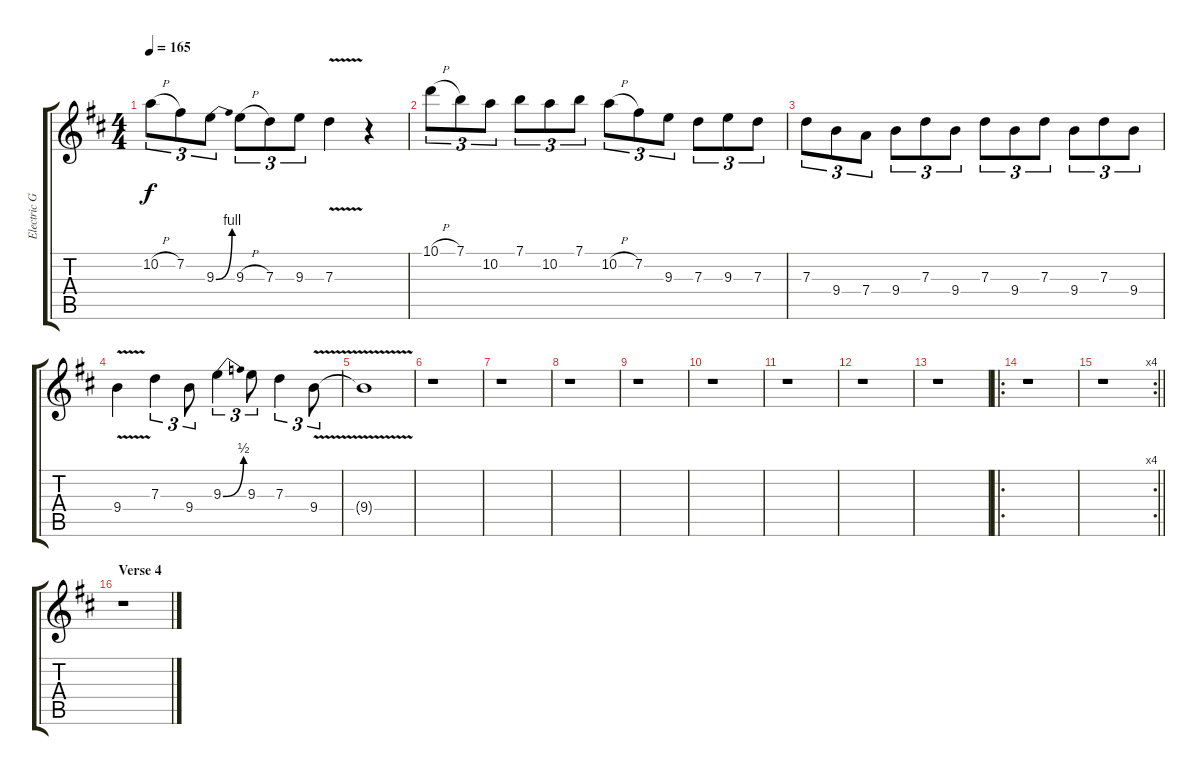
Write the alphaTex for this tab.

\track ("Electric Guitar 2" "Electric G") {instrument distortionguitar}
\staff {score tabs}
\tuning (E4 B3 G3 D3 A2 E2) {hide}
\ts (4 4)
\tempo 165
\clef g2
\ks d
10.2{h}.8{tu (3 2) dy f} 7.2.8{tu (3 2)} 9.3{be (bend 0 0 60 4)}.8{tu (3 2)} 9.3{h}.8{tu (3 2)} 7.3.8{tu (3 2)} 9.3.8{tu (3 2)} 7.3{v}.4 r.4 |
10.1{h}.8{tu (3 2)} 7.1.8{tu (3 2)} 10.2.8{tu (3 2)} 7.1.8{tu (3 2)} 10.2.8{tu (3 2)} 7.1.8{tu (3 2)} 10.2{h}.8{tu (3 2)} 7.2.8{tu (3 2)} 9.3.8{tu (3 2)} 7.3.8{tu (3 2)} 9.3.8{tu (3 2)} 7.3.8{tu (3 2)} |
7.3.8{tu (3 2)} 9.4.8{tu (3 2)} 7.4.8{tu (3 2)} 9.4.8{tu (3 2)} 7.3.8{tu (3 2)} 9.4.8{tu (3 2)} 7.3.8{tu (3 2)} 9.4.8{tu (3 2)} 7.3.8{tu (3 2)} 9.4.8{tu (3 2)} 7.3.8{tu (3 2)} 9.4.8{tu (3 2)} |
9.4{v}.4 7.3.4{tu (3 2)} 9.4.8{tu (3 2)} 9.3{be (bend 0 0 60 2)}.4{tu (3 2)} 9.3.8{tu (3 2)} 7.3.4{tu (3 2)} 9.4{v}.8{tu (3 2)} |
9.4{t}.1 |
r.1 |
r.1 |
r.1 |
r.1 |
r.1 |
r.1 |
r.1 |
r.1 |
\ro
r.1 |
\rc 4
\barLineRight lightlight
r.1 |
\section ("" "Verse 4")
r.1
